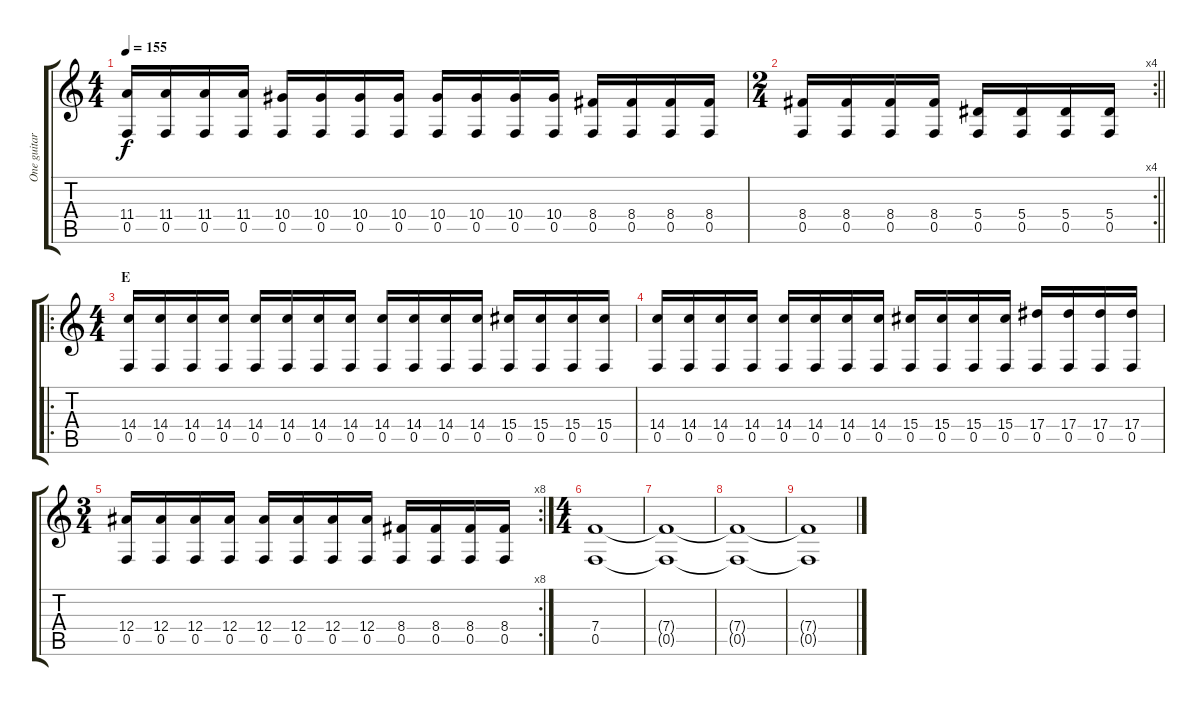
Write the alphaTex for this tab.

\track ("One guitar Arrangement" "One guitar") {instrument distortionguitar}
\staff {score tabs}
\tuning (C4 G3 Eb3 Bb2 F2 C2) {hide}
\ts (4 4)
\tempo 155
\clef g2
\ks c
(11.4 0.5).16{dy f} (11.4 0.5).16 (11.4 0.5).16 (11.4 0.5).16 (10.4 0.5).16 (10.4 0.5).16 (10.4 0.5).16 (10.4 0.5).16 (10.4 0.5).16 (10.4 0.5).16 (10.4 0.5).16 (10.4 0.5).16 (8.4 0.5).16 (8.4 0.5).16 (8.4 0.5).16 (8.4 0.5).16 |
\rc 4
\ts (2 4)
\barLineRight lightlight
(8.4 0.5).16 (8.4 0.5).16 (8.4 0.5).16 (8.4 0.5).16 (5.4 0.5).16 (5.4 0.5).16 (5.4 0.5).16 (5.4 0.5).16 |
\ro
\ts (4 4)
\section ("" "E")
(14.4 0.5).16 (14.4 0.5).16 (14.4 0.5).16 (14.4 0.5).16 (14.4 0.5).16 (14.4 0.5).16 (14.4 0.5).16 (14.4 0.5).16 (14.4 0.5).16 (14.4 0.5).16 (14.4 0.5).16 (14.4 0.5).16 (15.4 0.5).16 (15.4 0.5).16 (15.4 0.5).16 (15.4 0.5).16 |
(14.4 0.5).16 (14.4 0.5).16 (14.4 0.5).16 (14.4 0.5).16 (14.4 0.5).16 (14.4 0.5).16 (14.4 0.5).16 (14.4 0.5).16 (15.4 0.5).16 (15.4 0.5).16 (15.4 0.5).16 (15.4 0.5).16 (17.4 0.5).16 (17.4 0.5).16 (17.4 0.5).16 (17.4 0.5).16 |
\rc 8
\ts (3 4)
(12.4 0.5).16 (12.4 0.5).16 (12.4 0.5).16 (12.4 0.5).16 (12.4 0.5).16 (12.4 0.5).16 (12.4 0.5).16 (12.4 0.5).16 (8.4 0.5).16 (8.4 0.5).16 (8.4 0.5).16 (8.4 0.5).16 |
\ts (4 4)
(7.4 0.5).1 |
(7.4{t} 0.5{t}).1 |
(7.4{t} 0.5{t}).1 |
(7.4{t} 0.5{t}).1
